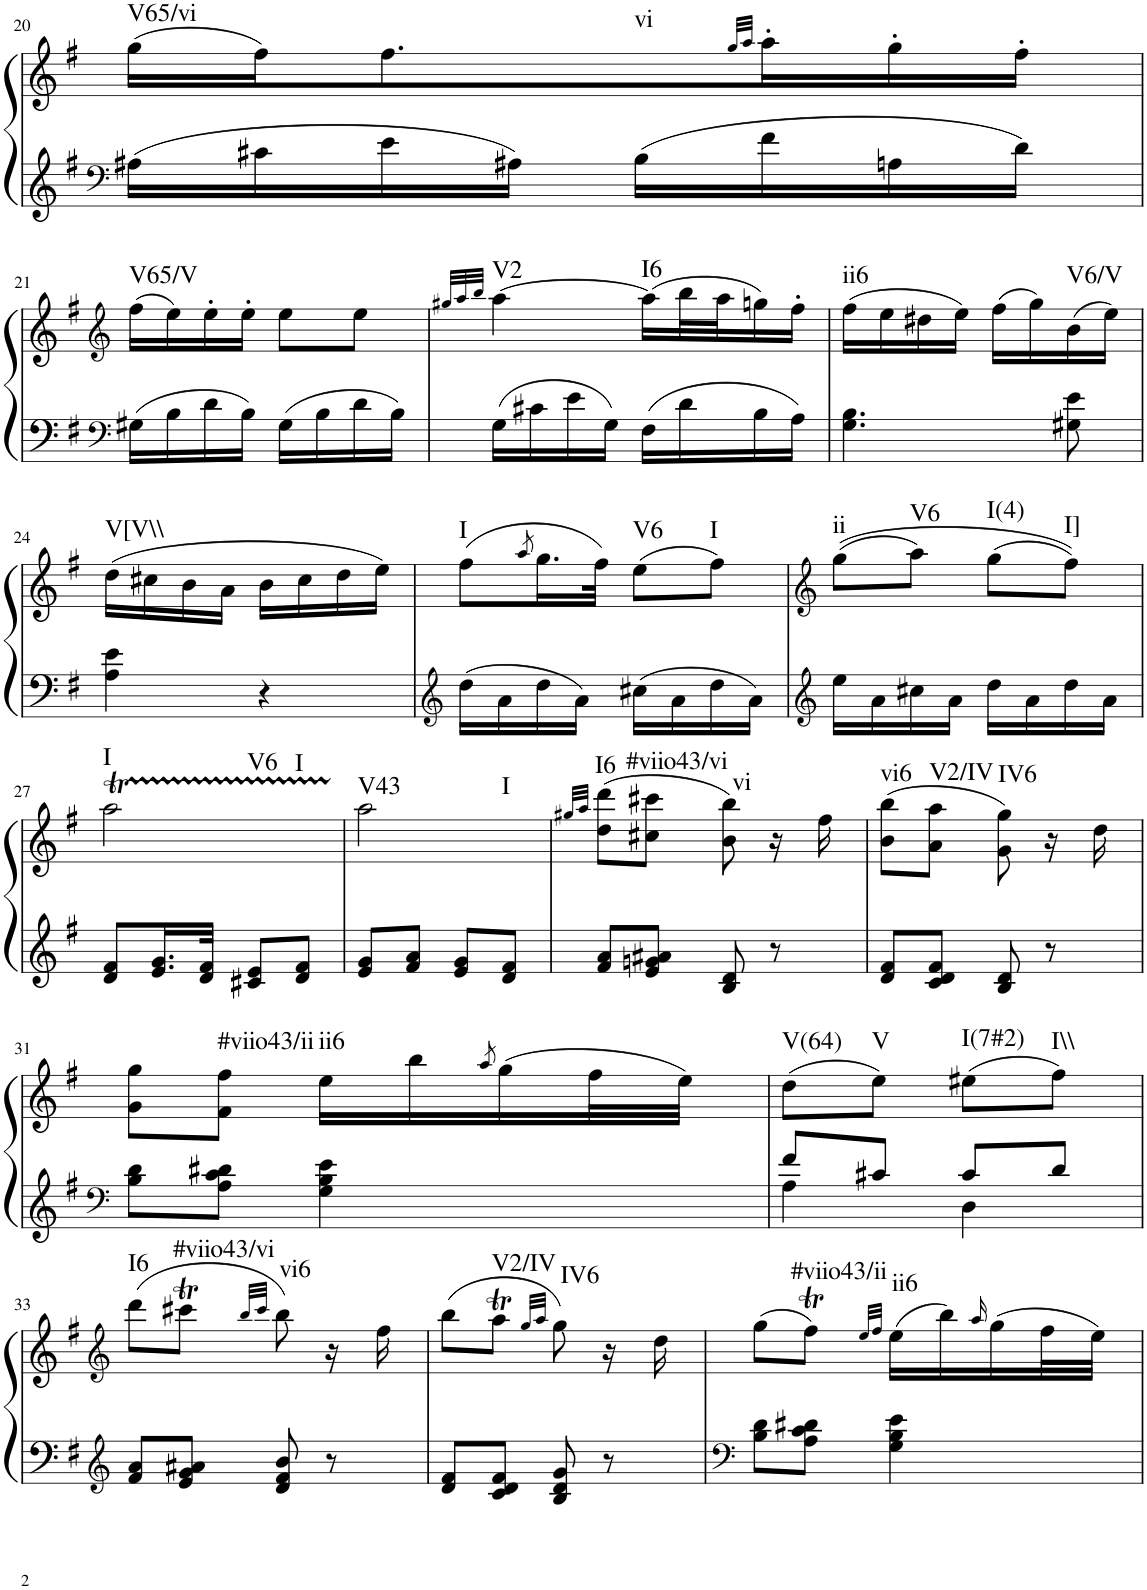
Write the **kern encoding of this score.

**kern	**kern	**harte
*part1	*part1	*part1
*staff2	*staff1	*
*I"Klavier linke Hand	*	*
!!LO:PB:g=z
*clefF4	*clefG2	*
*k[f#]	*k[f#]	*
*M2/4	*M2/4	*
=20	=20	=20
!	!	!LO:H:kt=V65/vi
16A#X\LL	(16gg\LL	N
16c#X\	16ff#\J)	.
!	!	!LO:H:kt=vi
16e\	8.ff#\	N
16A#X\JJ	.	.
16B\LL	.	.
.	32qgg/LLL	.
.	32qaa/JJJ	.
16f#\	16aa'\L	.
16An\	16gg'\	.
16d\JJ	16ff#'\JJ	.
!!LO:LB:g=z
=21	=21	=21
*clefF4	*clefG2	*
!	!	!LO:H:kt=V65/V
16G#X\LL	(16ff#\LL	N
16B\	16ee\)	.
16d\	16ee'\	.
16B\JJ	16ee'\JJ	.
16G#\LL	8ee\L	.
16B\	.	.
16d\	8ee\J	.
16B\JJ	.	.
=22	=22	=22
.	32qgg#X/LLL	.
.	32qaa/	.
.	32qbb/JJJ	.
!	!	!LO:H:kt=V2
16G\LL	[4aa\	N
16c#X\	.	.
16e\	.	.
16G\JJ	.	.
!	!	!LO:H:kt=I6
16F#\LL	(16aa\LL]	N
16d\	32bb\L	.
.	32aa\J	.
16B\	16ggn\)	.
16A\JJ	16ff#'\JJ	.
=23	=23	=23
!	!	!LO:H:kt=ii6
4.G\ 4.B\	(16ff#\LL	N
.	16ee\	.
.	16dd#X\	.
.	16ee\JJ)	.
.	(16ff#\LL	.
.	16gg\)	.
!	!	!LO:H:kt=V6/V
8G#X\ 8e\	(16b\	N
.	16ee\JJ)	.
!!LO:LB:g=z
=24	=24	=24
!	!	!LO:H:kt=V[V\\
4A\ 4e\	(16dd\LL	N
.	16cc#X\	.
.	16b\	.
.	16a\JJ	.
4r	16b\LL	.
.	16cc#\	.
.	16dd\	.
.	16ee\JJ)	.
=25	=25	=25
*clefG2	*	*
!	!	!LO:H:kt=I
16dd\LL	(8ff#\L	N
16a\	.	.
.	8qaa/	.
16dd\	16.gg\L	.
16a\JJ	.	.
.	32ff#\JJk)	.
!	!	!LO:H:kt=V6
16cc#X\LL	(8ee\L	N
16a\	.	.
!	!	!LO:H:kt=I
16dd\	8ff#\J)	N
16a\JJ	.	.
=26	=26	=26
*clefG2	*clefG2	*
!	!	!LO:H:kt=ii
16ee\LL	((8gg\L	N
16a\	.	.
!	!	!LO:H:kt=V6
16cc#X\	8aa\J)	N
16a\JJ	.	.
!	!	!LO:H:kt=I(4)
16dd\LL	(8gg\L	N
16a\	.	.
!	!	!LO:H:kt=I]
16dd\	8ff#\J))	N
16a\JJ	.	.
!!LO:LB:g=z
=27	=27	=27
!	!	!LO:H:n=1:kt=I
!	!	!LO:H:n=2:kt=V6
!	!	!LO:H:n=3:kt=I
8d/ 8f#/L	2aaT\	N N N
16.e/ 16.g/L	.	.
32d/ 32f#/JJk	.	.
8c#X/ 8e/L	.	.
8d/ 8f#/J	.	.
=28	=28	=28
!	!	!LO:H:n=1:kt=V43
!	!	!LO:H:n=2:kt=I
8e/ 8g/L	2aa\	N N
8f#/ 8a/J	.	.
8e/ 8g/L	.	.
8d/ 8f#/J	.	.
=29	=29	=29
.	32qgg#X/LLL	.
.	32qaa/JJJ	.
!	!	!LO:H:kt=I6
8f#/ 8a/L	(8dd\ 8ddd\L	N
!	!	!LO:H:kt=#viio43/vi
8e/ 8gn/ 8a#X/J	8cc#X\ 8ccc#X\J	N
!	!	!LO:H:kt=vi
8B/ 8d/	8b\ 8bb\)	N
8r	16r	.
.	16ff#\	.
=30	=30	=30
!	!	!LO:H:kt=vi6
8d/ 8f#/L	(8b\ 8bb\L	N
!	!	!LO:H:kt=V2/IV
8c/ 8d/ 8f#/J	8a\ 8aa\J	N
!	!	!LO:H:kt=IV6
8B/ 8d/	8g\ 8gg\)	N
8r	16r	.
.	16dd\	.
!!LO:LB:g=z
=31	=31	=31
*clefF4	*	*
8B\ 8d\L	8g\ 8gg\L	.
!	!	!LO:H:kt=#viio43/ii
8A\ 8c\ 8d#X\J	8f#\ 8ff#\J	N
!	!	!LO:H:kt=ii6
4G\ 4B\ 4e\	16ee\LL	N
.	16bb\	.
.	8qaa/	.
.	(16gg\	.
.	32ff#\L	.
.	32ee\JJJ)	.
=32	=32	=32
*^	*	*
!	!	!	!LO:H:kt=V(64)
8f#/L	4A\	(8dd\L	N
!	!	!	!LO:H:kt=V
8c#X/J	.	8ee\J)	N
!	!	!	!LO:H:kt=I(7#2)
8c#/L	4D\	(8ee#X\L	N
!	!	!	!LO:H:kt=I\\
8d/J	.	8ff#\J)	N
*v	*v	*	*
!!LO:LB:g=z
=33	=33	=33
*clefG2	*clefG2	*
!	!	!LO:H:kt=I6
8f#/ 8a/L	(8ddd\L	N
!	!	!LO:H:kt=#viio43/vi
8e/ 8g/ 8a#X/J	8ccc#Xt\J	N
.	32qbb/LLL	.
.	32qccc#/JJJ	.
!	!	!LO:H:kt=vi6
8d/ 8f#/ 8b/	8bb\)	N
8r	16r	.
.	16ff#\	.
=34	=34	=34
8d/ 8f#/L	(8bb\L	.
!	!	!LO:H:kt=V2/IV
8c/ 8d/ 8f#/J	8aaT\J	N
.	32qgg/LLL	.
.	32qaa/JJJ	.
!	!	!LO:H:kt=IV6
8B/ 8d/ 8g/	8gg\)	N
8r	16r	.
.	16dd\	.
=35	=35	=35
*clefF4	*	*
8B\ 8d\L	(8gg\L	.
!	!	!LO:H:kt=#viio43/ii
8A\ 8c\ 8d#X\J	8ff#t\J)	N
.	32qee/LLL	.
.	32qff#/JJJ	.
!	!	!LO:H:kt=ii6
4G\ 4B\ 4e\	(16ee\LL	N
.	16bb\)	.
.	16qaa/	.
.	(16gg\	.
.	32ff#\L	.
.	32ee\JJJ)	.
=	=	=
*-	*-	*-
